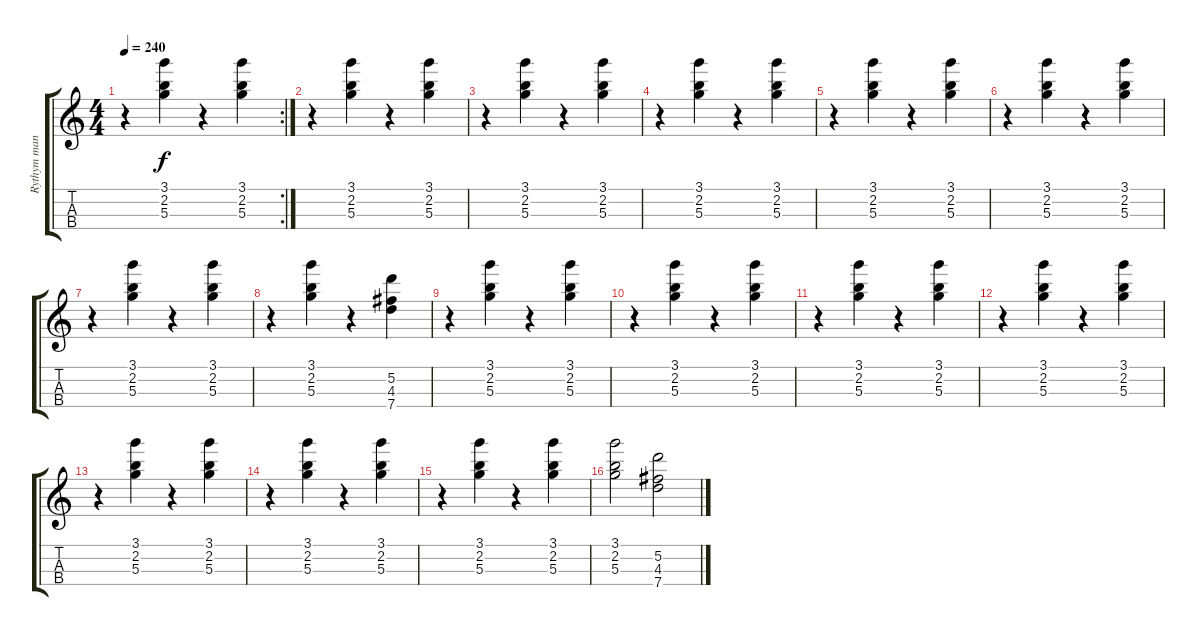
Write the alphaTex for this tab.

\track ("Rythym mandolin" "Rythym man") {instrument banjo}
\staff {score tabs}
\tuning (E5 A4 D4 G3) {hide}
\displaytranspose 12
\rc 2
\ts (4 4)
\tempo 240
\clef g2
\ks c
r.4{dy f} (3.1 2.2 5.3).4 r.4 (3.1 2.2 5.3).4 |
r.4 (3.1 2.2 5.3).4 r.4 (3.1 2.2 5.3).4 |
r.4 (3.1 2.2 5.3).4 r.4 (3.1 2.2 5.3).4 |
r.4 (3.1 2.2 5.3).4 r.4 (3.1 2.2 5.3).4 |
r.4 (3.1 2.2 5.3).4 r.4 (3.1 2.2 5.3).4 |
r.4 (3.1 2.2 5.3).4 r.4 (3.1 2.2 5.3).4 |
r.4 (3.1 2.2 5.3).4 r.4 (3.1 2.2 5.3).4 |
r.4 (3.1 2.2 5.3).4 r.4 (5.2 4.3 7.4).4 |
r.4 (3.1 2.2 5.3).4 r.4 (3.1 2.2 5.3).4 |
r.4 (3.1 2.2 5.3).4 r.4 (3.1 2.2 5.3).4 |
r.4 (3.1 2.2 5.3).4 r.4 (3.1 2.2 5.3).4 |
r.4 (3.1 2.2 5.3).4 r.4 (3.1 2.2 5.3).4 |
r.4 (3.1 2.2 5.3).4 r.4 (3.1 2.2 5.3).4 |
r.4 (3.1 2.2 5.3).4 r.4 (3.1 2.2 5.3).4 |
r.4 (3.1 2.2 5.3).4 r.4 (3.1 2.2 5.3).4 |
(3.1 2.2 5.3).2 (5.2 4.3 7.4).2
